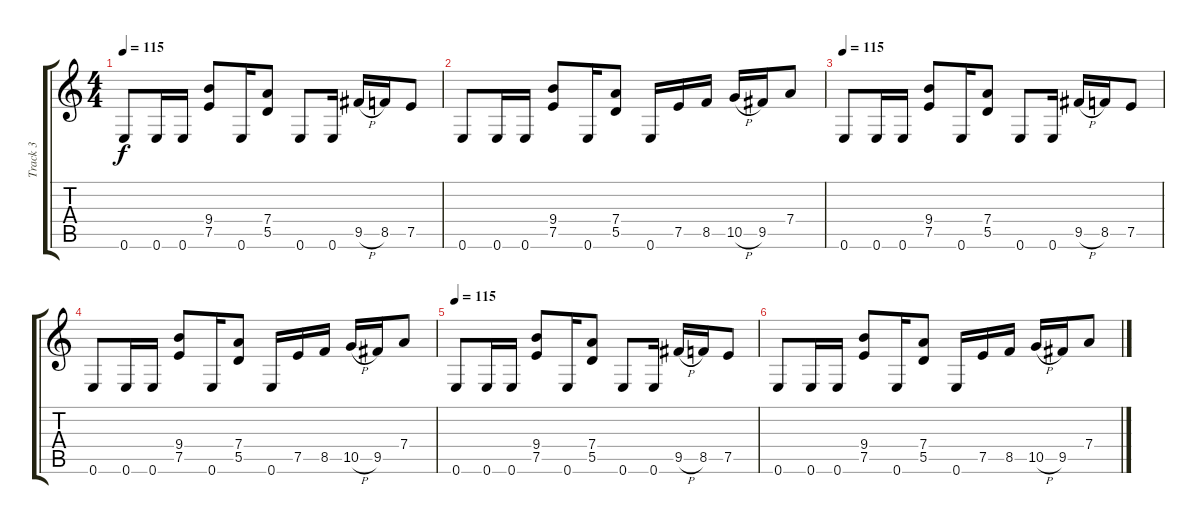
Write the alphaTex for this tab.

\track ("Track 3" "Track 3") {instrument distortionguitar}
\staff {score tabs}
\tuning (E4 B3 G3 D3 A2 E2) {hide}
\ts (4 4)
\tempo 115
\clef g2
\ks c
0.6.8{dy f} 0.6.16 0.6.16 (9.4 7.5).8 0.6.16 (7.4 5.5).8 0.6.8 0.6.16 9.5{h}.16 8.5.16 7.5.8 |
0.6.8 0.6.16 0.6.16 (9.4 7.5).8 0.6.16 (7.4 5.5).8 0.6.16 7.5.16 8.5.16 10.5{h}.16 9.5.16 7.4.8 |
\tempo 115
0.6.8 0.6.16 0.6.16 (9.4 7.5).8 0.6.16 (7.4 5.5).8 0.6.8 0.6.16 9.5{h}.16 8.5.16 7.5.8 |
0.6.8 0.6.16 0.6.16 (9.4 7.5).8 0.6.16 (7.4 5.5).8 0.6.16 7.5.16 8.5.16 10.5{h}.16 9.5.16 7.4.8 |
\tempo 115
0.6.8 0.6.16 0.6.16 (9.4 7.5).8 0.6.16 (7.4 5.5).8 0.6.8 0.6.16 9.5{h}.16 8.5.16 7.5.8 |
0.6.8 0.6.16 0.6.16 (9.4 7.5).8 0.6.16 (7.4 5.5).8 0.6.16 7.5.16 8.5.16 10.5{h}.16 9.5.16 7.4.8
